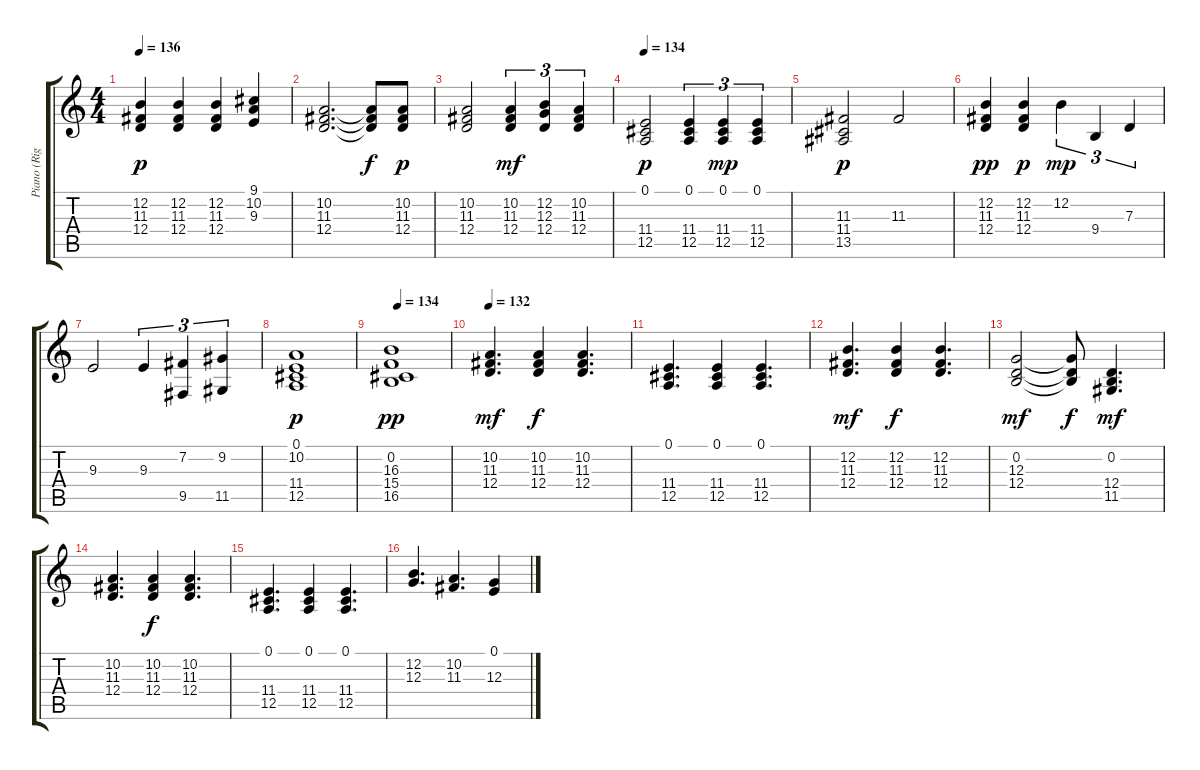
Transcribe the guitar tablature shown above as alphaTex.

\track ("Piano (Right Hand)" "Piano (Rig") {instrument acousticgrandpiano}
\staff {score tabs}
\tuning (E4 B3 G3 D3 A2 E2) {hide}
\ts (4 4)
\tempo 136
\clef g2
\ks c
(12.2 11.3 12.4).4{dy p} (12.2 11.3 12.4).4 (12.2 11.3 12.4).4 (9.1 10.2 9.3).4 |
(10.2 11.3 12.4).2{d} (10.2{t} 11.3{t} 12.4{t}).8{dy f} (10.2 11.3 12.4).8{dy p} |
(10.2 11.3 12.4).2 (10.2 11.3 12.4).4{tu (3 2) dy mf} (12.2 12.3 12.4).4{tu (3 2)} (10.2 11.3 12.4).4{tu (3 2)} |
\tempo 134
(0.1 11.4 12.5).2{dy p} (0.1 11.4 12.5).4{tu (3 2)} (0.1 11.4 12.5).4{tu (3 2) dy mp} (0.1 11.4 12.5).4{tu (3 2)} |
(11.3 11.4 13.5).2{dy p} 11.3.2 |
(12.2 11.3 12.4).4{dy pp} (12.2 11.3 12.4).4{dy p} 12.2.4{tu (3 2) dy mp} 9.4.4{tu (3 2)} 7.3.4{tu (3 2)} |
9.3.2 9.3.4{tu (3 2)} (7.2 9.5).4{tu (3 2)} (9.2 11.5).4{tu (3 2)} |
(0.1 10.2 11.4 12.5).1{dy p} |
\tempo 134
(0.2 16.3 15.4 16.5).1{dy pp} |
\tempo 132
(10.2 11.3 12.4).4{d dy mf} (10.2 11.3 12.4).4{dy f} (10.2 11.3 12.4).4{d} |
(0.1 11.4 12.5).4{d} (0.1 11.4 12.5).4 (0.1 11.4 12.5).4{d} |
(12.2 11.3 12.4).4{d dy mf} (12.2 11.3 12.4).4{dy f} (12.2 11.3 12.4).4{d} |
(0.2 12.3 12.4).2{dy mf} (0.2{t} 12.3{t} 12.4{t}).8{dy f} (0.2 12.4 11.5).4{d dy mf} |
(10.2 11.3 12.4).4{d} (10.2 11.3 12.4).4{dy f} (10.2 11.3 12.4).4{d} |
(0.1 11.4 12.5).4{d} (0.1 11.4 12.5).4 (0.1 11.4 12.5).4{d} |
(12.2 12.3).4{d} (10.2 11.3).4{d} (0.1 12.3).4
